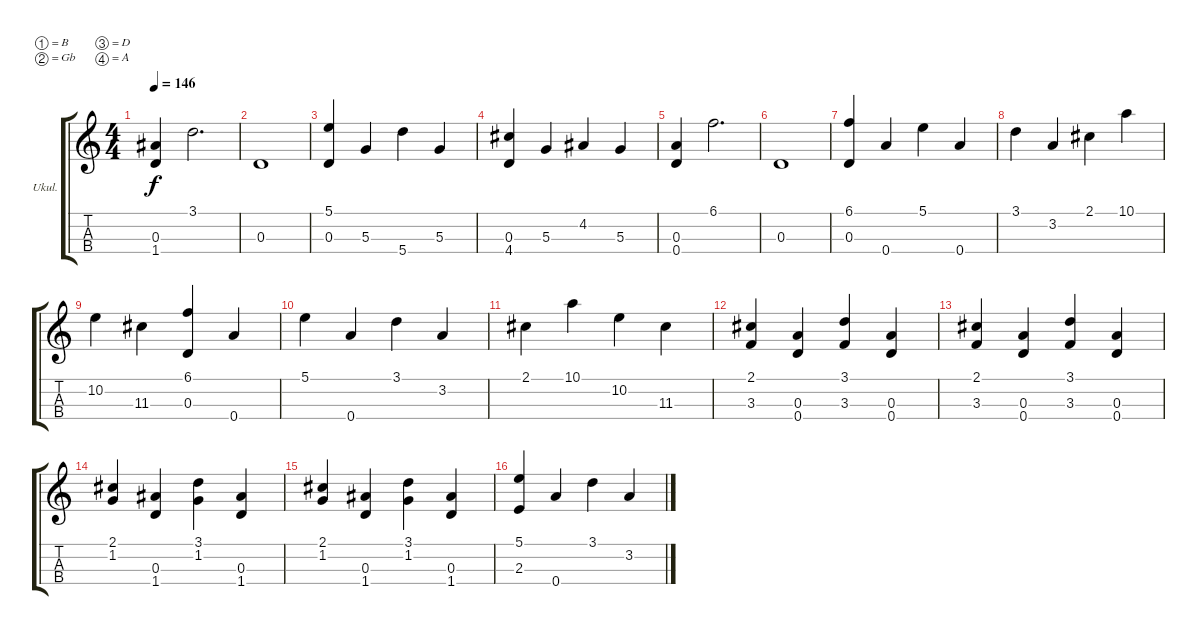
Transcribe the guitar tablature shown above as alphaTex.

\bracketExtendMode groupsimilarinstruments
\firstSystemTrackNameOrientation horizontal
\otherSystemsTrackNameOrientation horizontal
\track ("Ukulele" "Ukul.") {solo instrument shamisen}
\staff {score tabs}
\tuning (B4 Gb4 D4 A4)
\ts (4 4)
\tempo 146
\clef g2
\scale
0.333333
\ks c
(0.3 1.4).4{dy f} 3.1.2{d} |
\scale
0.333333 0.3.1 |
\scale
0.333333 (5.1 0.3).4 5.3.4 5.4.4 5.3.4 |
\scale
0.333333 (0.3 4.4).4 5.3.4 4.2.4 5.3.4 |
\scale
0.333333 (0.3 0.4).4 6.1.2{d} |
\scale
0.333333 0.3.1 |
\scale
0.333333 (6.1 0.3).4 0.4.4 5.1.4 0.4.4 |
\scale
0.333333 3.1.4 3.2.4 2.1.4 10.1.4 |
\scale
0.333333 10.2.4 11.3.4 (6.1 0.3).4 0.4.4 |
\scale
0.333333 5.1.4 0.4.4 3.1.4 3.2.4 |
\scale
0.333333 2.1.4 10.1.4 10.2.4 11.3.4 |
\scale
0.333333 (3.3 2.1).4 (0.3 0.4).4 (3.1 3.3).4 (0.3 0.4).4 |
\scale
0.333333 (2.1 3.3).4 (0.3 0.4).4 (3.1 3.3).4 (0.3 0.4).4 |
\scale
0.333333 (2.1 1.2).4 (0.3 1.4).4 (3.1 1.2).4 (0.3 1.4).4 |
\scale
0.333333 (2.1 1.2).4 (0.3 1.4).4 (3.1 1.2).4 (0.3 1.4).4 |
\scale
0.333333 (5.1 2.3).4 0.4.4 3.1.4 3.2.4
